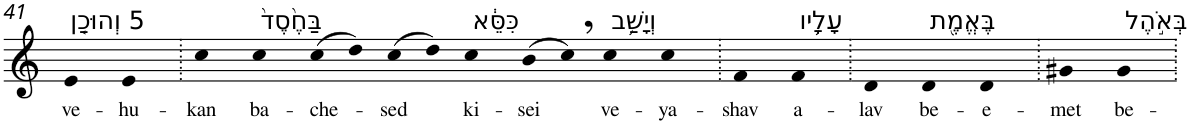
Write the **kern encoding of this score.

**kern	**text
*part1	*part1
*staff1	*staff1
*I"Piano	*
*I'Pno	*
!!LO:PB:g=z
*clefG2	*
*k[]	*
=41	=41
!LO:TX:a:t=5 וְהוּכַ֤ן	!
!	!LO:LY:b
4e	ve-
!	!LO:LY:b
4e	-hu-
=42.	=42.
!	!LO:LY:b
4cc	-kan
!LO:TX:a:t=בַּחֶ֙סֶד֙	!
!	!LO:LY:b
4cc	ba-
!	!LO:LY:b
(8cc	-che-
8dd)	.
!	!LO:LY:b
(8cc	-sed
8dd)	.
!LO:TX:a:t=כִּסֵּ֔א	!
!	!LO:LY:b
4cc	ki-
!	!LO:LY:b
(8b	-sei
8cc,)	.
!LO:TX:a:t=וְיָשַׁ֥ב	!
!	!LO:LY:b
4cc	ve-
!	!LO:LY:b
4cc	-ya-
=43.	=43.
!	!LO:LY:b
4f	-shav
!LO:TX:a:t=עָלָ֛יו	!
!	!LO:LY:b
4f	a-
=44.	=44.
!	!LO:LY:b
4d	-lav
!LO:TX:a:t=בֶּאֱמֶ֖ת	!
!	!LO:LY:b
4d	be-
!	!LO:LY:b
4d	-e-
=45.	=45.
!	!LO:LY:b
4g#X	-met
!LO:TX:a:t=בְּאֹ֣הֶל	!
!	!LO:LY:b
4g#	be-
=.	=.
*-	*-
